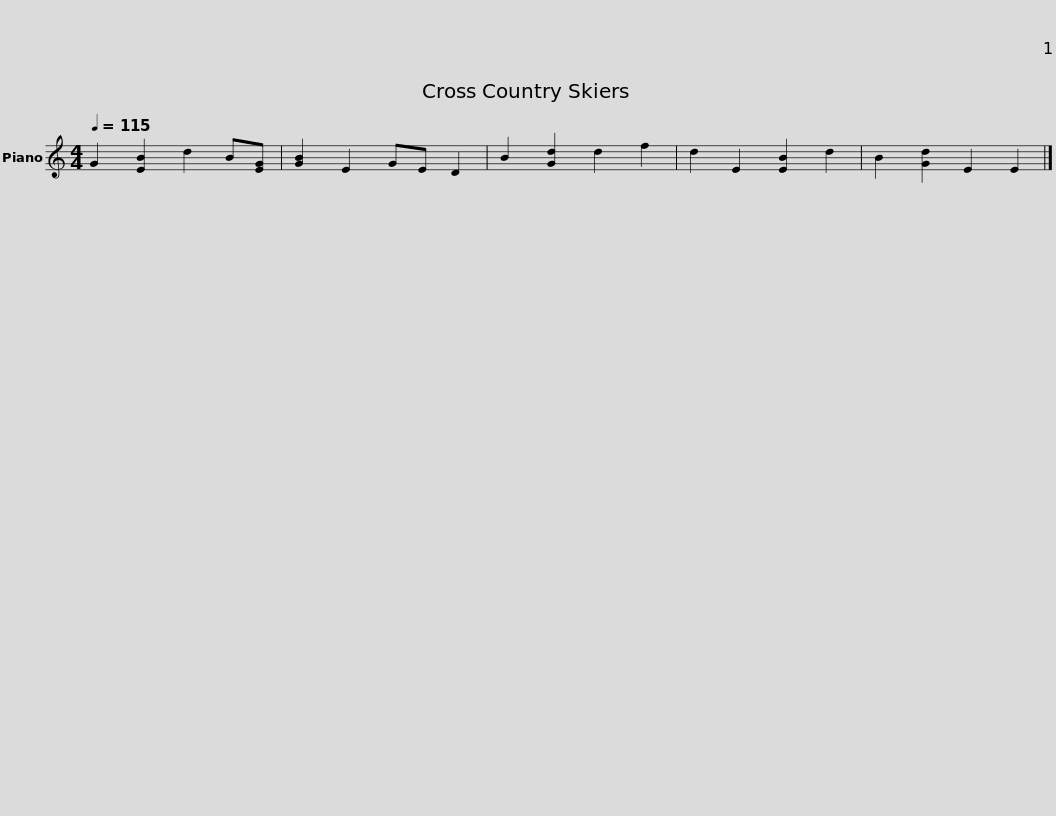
X:1
L:1/8
Q:1/4=115
M:4/4
I:linebreak $
K:C
V:1 treble
V:1
 G2 [EB]2 d2 B[EG] | [GB]2 E2 GE D2 | B2 [Gd]2 d2 f2 | d2 E2 [EB]2 d2 | B2 [Gd]2 E2 E2 |] %5
